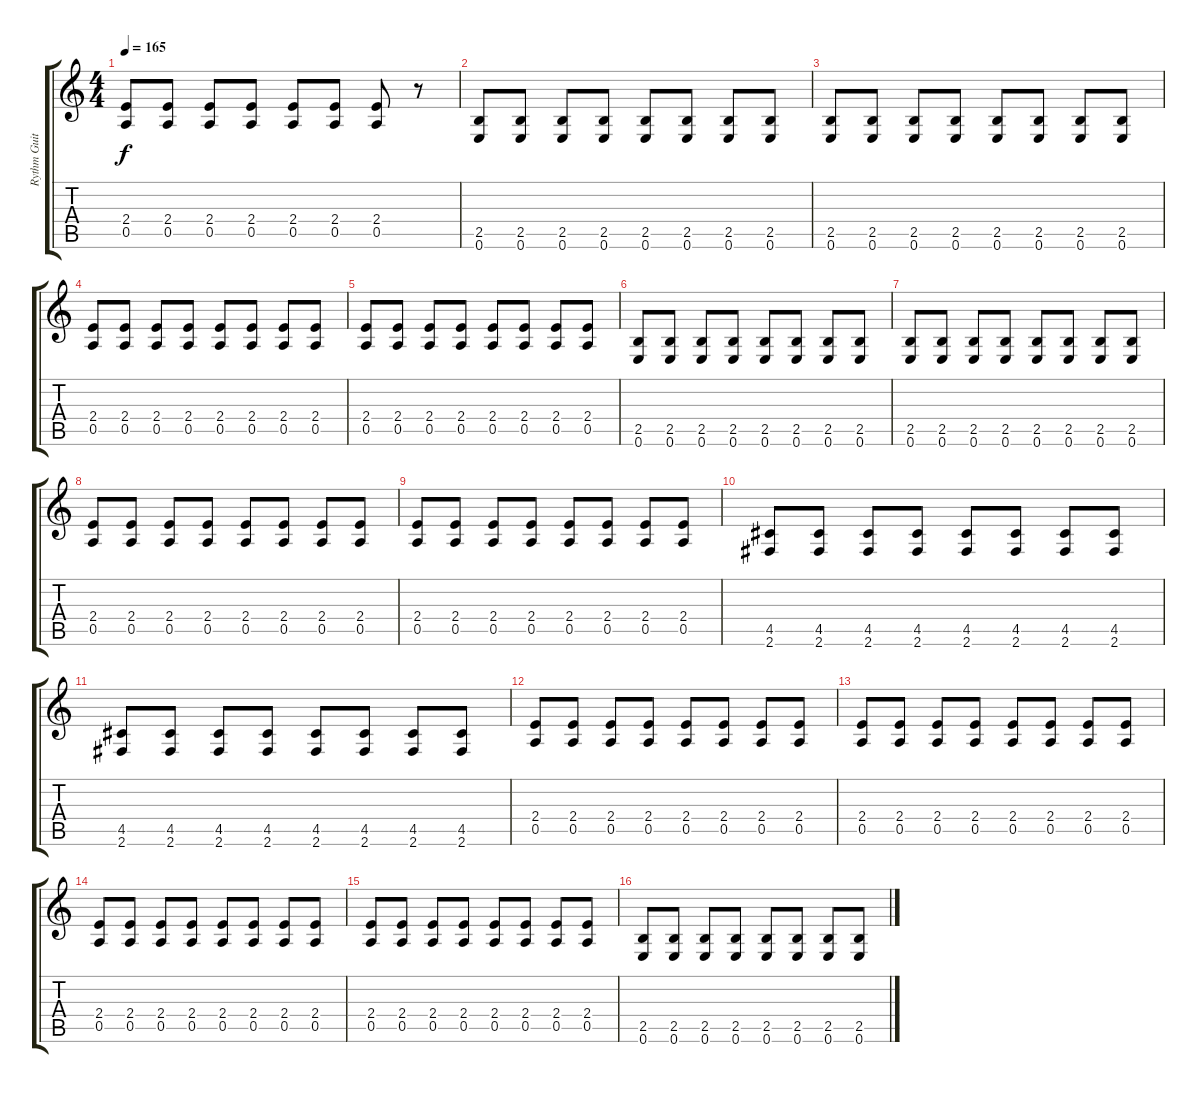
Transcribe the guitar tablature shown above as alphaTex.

\track ("Rythm Guitar" "Rythm Guit") {instrument overdrivenguitar}
\staff {score tabs}
\tuning (E4 B3 G3 D3 A2 E2) {hide}
\ts (4 4)
\tempo 165
\clef g2
\ks c
(2.4 0.5).8{dy f} (2.4 0.5).8 (2.4 0.5).8 (2.4 0.5).8 (2.4 0.5).8 (2.4 0.5).8 (2.4 0.5).8 r.8 |
(2.5 0.6).8 (2.5 0.6).8 (2.5 0.6).8 (2.5 0.6).8 (2.5 0.6).8 (2.5 0.6).8 (2.5 0.6).8 (2.5 0.6).8 |
(2.5 0.6).8 (2.5 0.6).8 (2.5 0.6).8 (2.5 0.6).8 (2.5 0.6).8 (2.5 0.6).8 (2.5 0.6).8 (2.5 0.6).8 |
(2.4 0.5).8 (2.4 0.5).8 (2.4 0.5).8 (2.4 0.5).8 (2.4 0.5).8 (2.4 0.5).8 (2.4 0.5).8 (2.4 0.5).8 |
(2.4 0.5).8 (2.4 0.5).8 (2.4 0.5).8 (2.4 0.5).8 (2.4 0.5).8 (2.4 0.5).8 (2.4 0.5).8 (2.4 0.5).8 |
(2.5 0.6).8 (2.5 0.6).8 (2.5 0.6).8 (2.5 0.6).8 (2.5 0.6).8 (2.5 0.6).8 (2.5 0.6).8 (2.5 0.6).8 |
(2.5 0.6).8 (2.5 0.6).8 (2.5 0.6).8 (2.5 0.6).8 (2.5 0.6).8 (2.5 0.6).8 (2.5 0.6).8 (2.5 0.6).8 |
(2.4 0.5).8 (2.4 0.5).8 (2.4 0.5).8 (2.4 0.5).8 (2.4 0.5).8 (2.4 0.5).8 (2.4 0.5).8 (2.4 0.5).8 |
(2.4 0.5).8 (2.4 0.5).8 (2.4 0.5).8 (2.4 0.5).8 (2.4 0.5).8 (2.4 0.5).8 (2.4 0.5).8 (2.4 0.5).8 |
(4.5 2.6).8 (4.5 2.6).8 (4.5 2.6).8 (4.5 2.6).8 (4.5 2.6).8 (4.5 2.6).8 (4.5 2.6).8 (4.5 2.6).8 |
(4.5 2.6).8 (4.5 2.6).8 (4.5 2.6).8 (4.5 2.6).8 (4.5 2.6).8 (4.5 2.6).8 (4.5 2.6).8 (4.5 2.6).8 |
(2.4 0.5).8 (2.4 0.5).8 (2.4 0.5).8 (2.4 0.5).8 (2.4 0.5).8 (2.4 0.5).8 (2.4 0.5).8 (2.4 0.5).8 |
(2.4 0.5).8 (2.4 0.5).8 (2.4 0.5).8 (2.4 0.5).8 (2.4 0.5).8 (2.4 0.5).8 (2.4 0.5).8 (2.4 0.5).8 |
(2.4 0.5).8 (2.4 0.5).8 (2.4 0.5).8 (2.4 0.5).8 (2.4 0.5).8 (2.4 0.5).8 (2.4 0.5).8 (2.4 0.5).8 |
(2.4 0.5).8 (2.4 0.5).8 (2.4 0.5).8 (2.4 0.5).8 (2.4 0.5).8 (2.4 0.5).8 (2.4 0.5).8 (2.4 0.5).8 |
(2.5 0.6).8 (2.5 0.6).8 (2.5 0.6).8 (2.5 0.6).8 (2.5 0.6).8 (2.5 0.6).8 (2.5 0.6).8 (2.5 0.6).8
